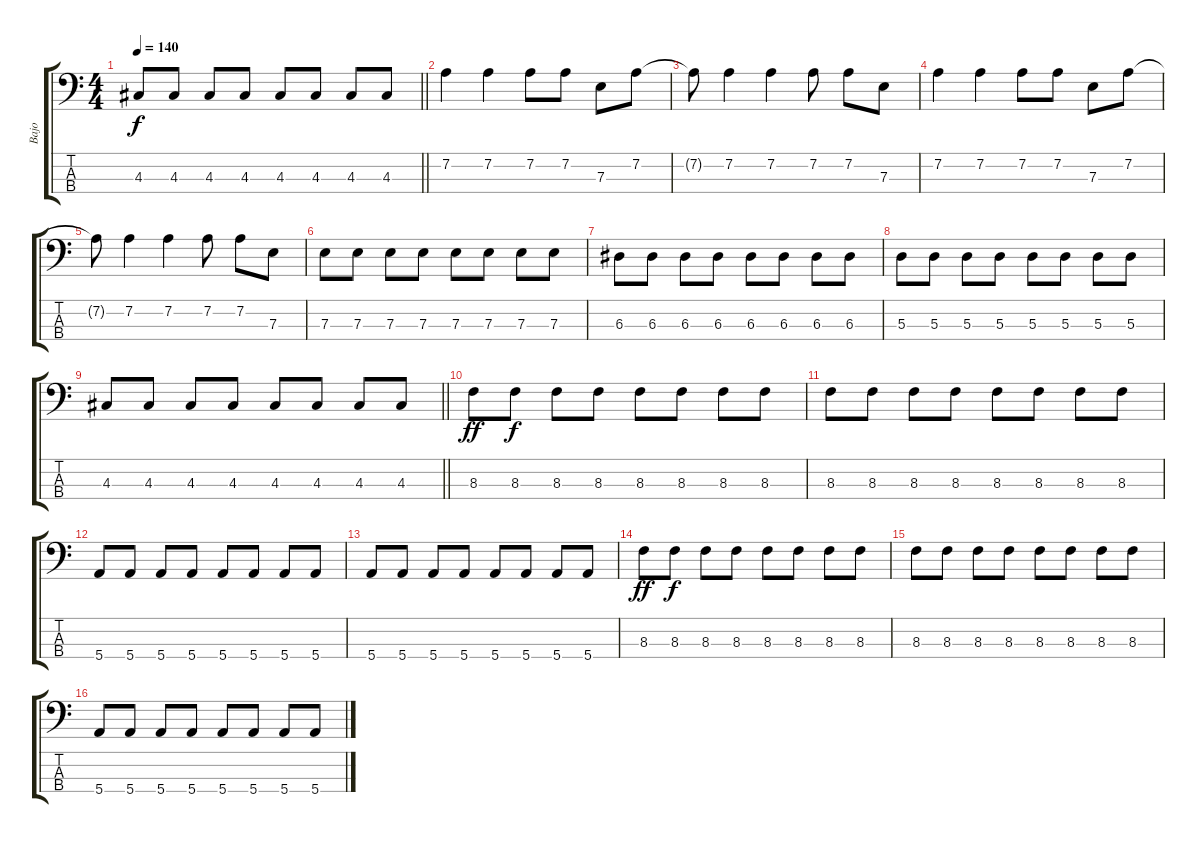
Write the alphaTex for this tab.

\track ("Bajo" "Bajo") {instrument electricbasspick}
\staff {score tabs}
\tuning (G2 D2 A1 E1) {hide}
\ts (4 4)
\tempo 140
\clef f4
\barLineRight lightlight
\ks c
4.3.8{dy f} 4.3.8 4.3.8 4.3.8 4.3.8 4.3.8 4.3.8 4.3.8 |
7.2.4 7.2.4 7.2.8 7.2.8 7.3.8 7.2.8 |
7.2{t}.8 7.2.4 7.2.4 7.2.8 7.2.8 7.3.8 |
7.2.4 7.2.4 7.2.8 7.2.8 7.3.8 7.2.8 |
7.2{t}.8 7.2.4 7.2.4 7.2.8 7.2.8 7.3.8 |
7.3.8 7.3.8 7.3.8 7.3.8 7.3.8 7.3.8 7.3.8 7.3.8 |
6.3.8 6.3.8 6.3.8 6.3.8 6.3.8 6.3.8 6.3.8 6.3.8 |
5.3.8 5.3.8 5.3.8 5.3.8 5.3.8 5.3.8 5.3.8 5.3.8 |
\barLineRight lightlight
4.3.8 4.3.8 4.3.8 4.3.8 4.3.8 4.3.8 4.3.8 4.3.8 |
8.3.8{dy ff} 8.3.8{dy f} 8.3.8 8.3.8 8.3.8 8.3.8 8.3.8 8.3.8 |
8.3.8 8.3.8 8.3.8 8.3.8 8.3.8 8.3.8 8.3.8 8.3.8 |
5.4.8 5.4.8 5.4.8 5.4.8 5.4.8 5.4.8 5.4.8 5.4.8 |
5.4.8 5.4.8 5.4.8 5.4.8 5.4.8 5.4.8 5.4.8 5.4.8 |
8.3.8{dy ff} 8.3.8{dy f} 8.3.8 8.3.8 8.3.8 8.3.8 8.3.8 8.3.8 |
8.3.8 8.3.8 8.3.8 8.3.8 8.3.8 8.3.8 8.3.8 8.3.8 |
5.4.8 5.4.8 5.4.8 5.4.8 5.4.8 5.4.8 5.4.8 5.4.8
